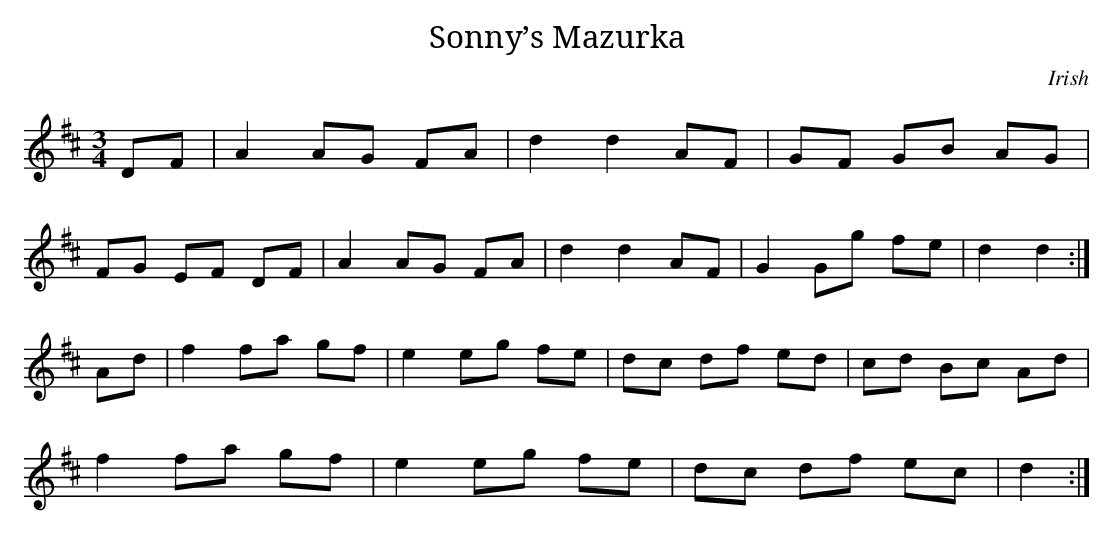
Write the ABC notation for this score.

X:1
T:Sonny’s Mazurka
M:3/4
K:D
DF | A2 AG FA | d2 d2 AF | GF GB AG |
FG EF DF | A2 AG FA | d2 d2 AF | G2 Gg fe | d2 d2 :|
Ad | f2 fa gf | e2 eg fe | dc df ed | cd Bc Ad |
f2 fa gf | e2 eg fe | dc df ec | d2 :|
